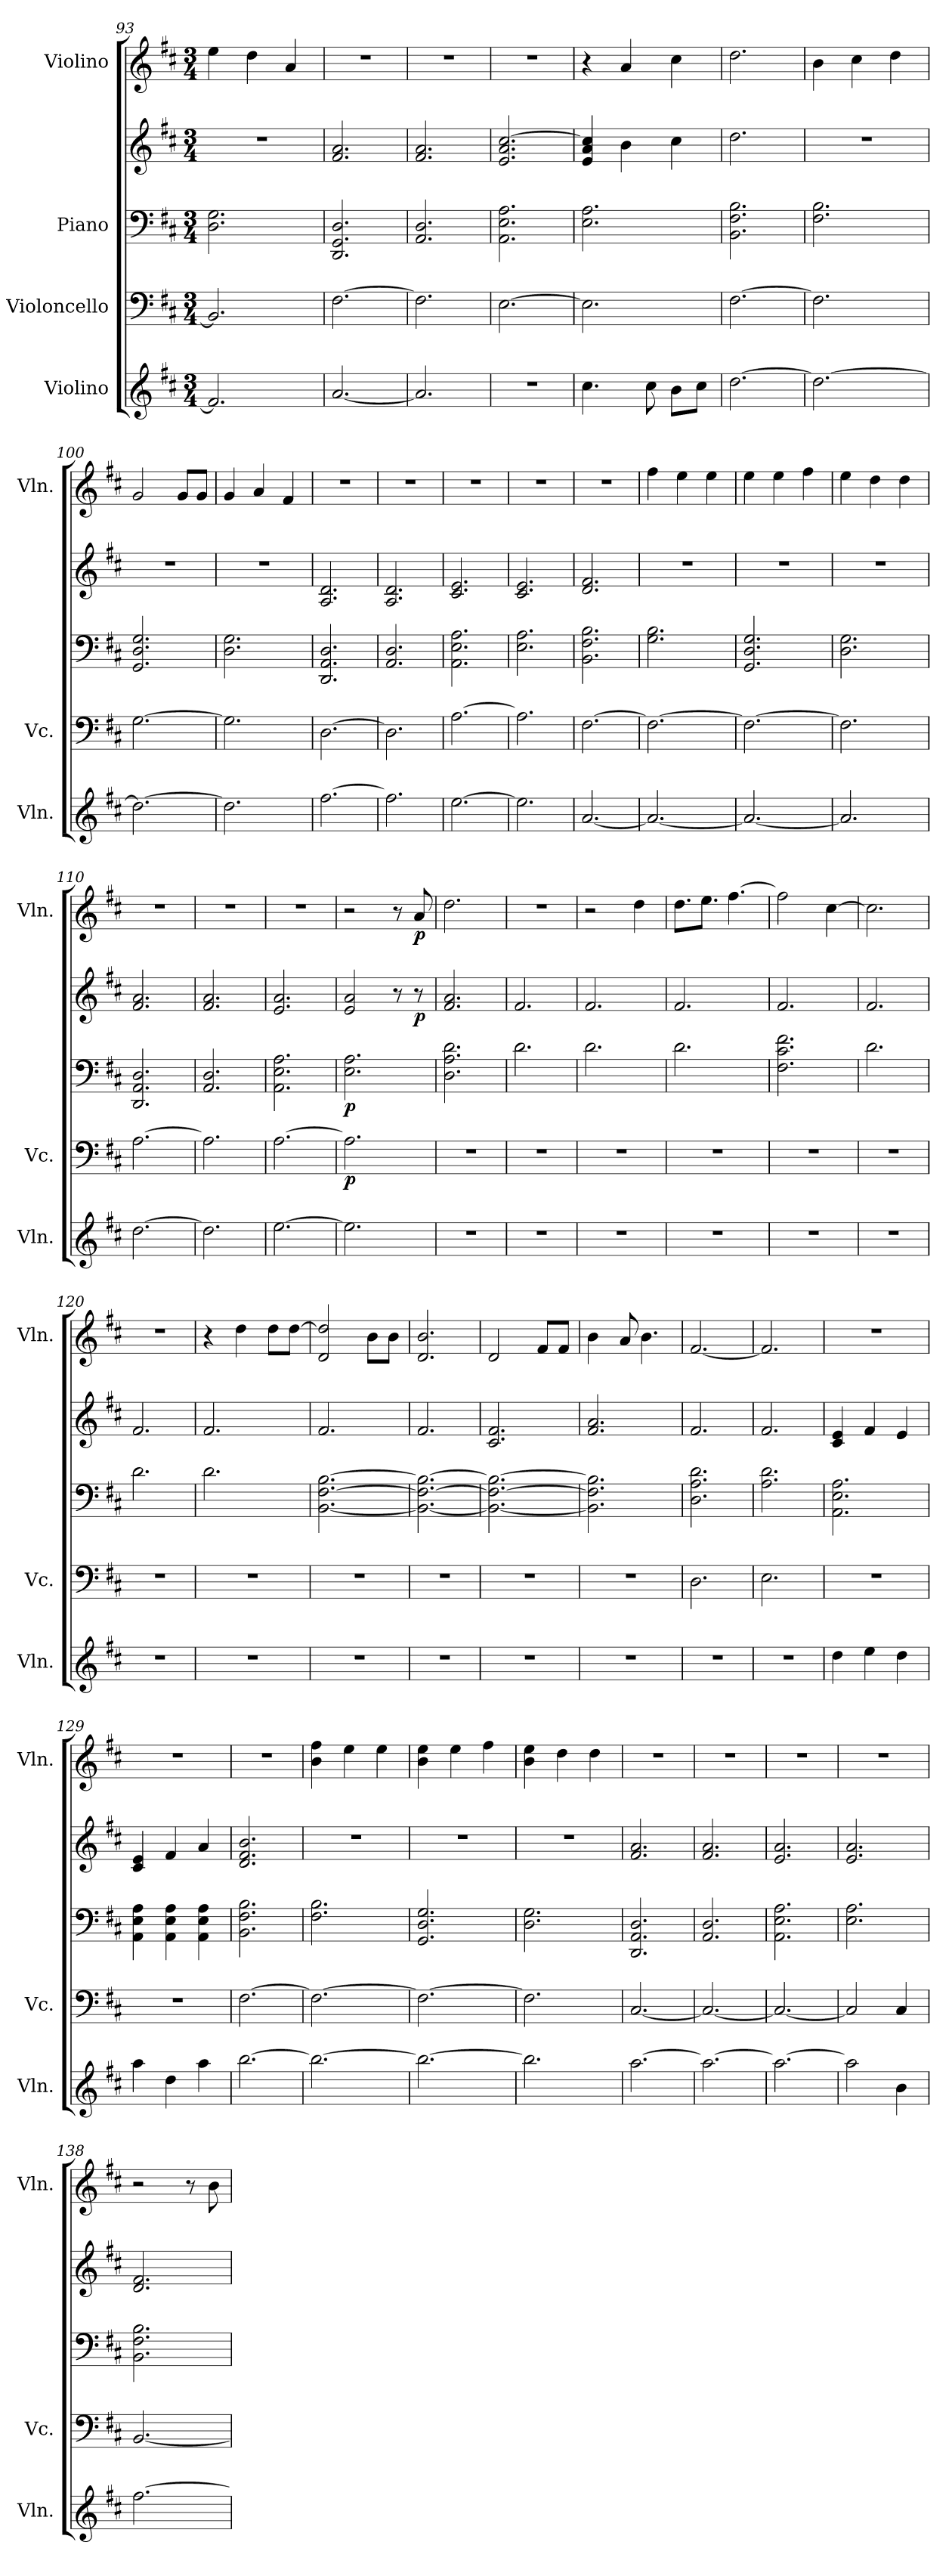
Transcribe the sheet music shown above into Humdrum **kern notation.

**kern	**kern	**dynam	**kern	**kern	**dynam	**kern	**dynam
*part4	*part3	*part3	*part2	*part2	*part2	*part1	*part1
*staff5	*staff4	*staff4	*staff3	*staff2	*staff2/3	*staff1	*staff1
*I"Violino	*I"Violoncello	*	*I"Piano	*	*	*I"Violino	*
*I'Vln.	*I'Vc.	*	*	*	*	*I'Vln.	*
*clefG2	*clefF4	*	*clefF4	*clefG2	*	*clefG2	*
*k[f#c#]	*k[f#c#]	*	*k[f#c#]	*k[f#c#]	*	*k[f#c#]	*
*M3/4	*M3/4	*	*M3/4	*M3/4	*	*M3/4	*
=93	=93	=93	=93	=93	=93	=93	=93
2.f#/]	2.BB/]	.	2.D\ 2.G\	2.r	.	4ee\	.
.	.	.	.	.	.	4dd\	.
.	.	.	.	.	.	4a/	.
!!LO:LB:g=z
=94	=94	=94	=94	=94	=94	=94	=94
[2.a/	[2.F#\	.	2.DD/ 2.GG/ 2.D/	2.f#/ 2.a/	.	2.r	.
=95	=95	=95	=95	=95	=95	=95	=95
2.a/]	2.F#\]	.	2.AA/ 2.D/	2.f#/ 2.a/	.	2.r	.
=96	=96	=96	=96	=96	=96	=96	=96
2.r	[2.E\	.	2.AA\ 2.E\ 2.A\	2.e/ 2.a/ [2.cc#/	.	2.r	.
=97	=97	=97	=97	=97	=97	=97	=97
4.cc#\	2.E\]	.	2.E\ 2.A\	4e/ 4a/ 4cc#/]	.	4r	.
.	.	.	.	4b\	.	4a/	.
8cc#\	.	.	.	.	.	.	.
8b\L	.	.	.	4cc#\	.	4cc#\	.
8cc#\J	.	.	.	.	.	.	.
=98	=98	=98	=98	=98	=98	=98	=98
[2.dd\	[2.F#\	.	2.BB\ 2.F#\ 2.B\	2.dd\	.	2.dd\	.
=99	=99	=99	=99	=99	=99	=99	=99
2.dd\_	2.F#\]	.	2.F#\ 2.B\	2.r	.	4b\	.
.	.	.	.	.	.	4cc#\	.
.	.	.	.	.	.	4dd\	.
=100	=100	=100	=100	=100	=100	=100	=100
2.dd\_	[2.G\	.	2.GG/ 2.D/ 2.G/	2.r	.	2g/	.
.	.	.	.	.	.	8g/L	.
.	.	.	.	.	.	8g/J	.
=101	=101	=101	=101	=101	=101	=101	=101
2.dd\]	2.G\]	.	2.D\ 2.G\	2.r	.	4g/	.
.	.	.	.	.	.	4a/	.
.	.	.	.	.	.	4f#/	.
=102	=102	=102	=102	=102	=102	=102	=102
[2.ff#\	[2.D\	.	2.DD/ 2.AA/ 2.D/	2.A/ 2.d/	.	2.r	.
=103	=103	=103	=103	=103	=103	=103	=103
2.ff#\]	2.D\]	.	2.AA/ 2.D/	2.A/ 2.d/	.	2.r	.
=104	=104	=104	=104	=104	=104	=104	=104
[2.ee\	[2.A\	.	2.AA\ 2.E\ 2.A\	2.c#/ 2.e/	.	2.r	.
=105	=105	=105	=105	=105	=105	=105	=105
2.ee\]	2.A\]	.	2.E\ 2.A\	2.c#/ 2.e/	.	2.r	.
=106	=106	=106	=106	=106	=106	=106	=106
[2.a/	[2.F#\	.	2.BB\ 2.F#\ 2.B\	2.d/ 2.f#/	.	2.r	.
=107	=107	=107	=107	=107	=107	=107	=107
2.a/_	2.F#\_	.	2.G\ 2.B\	2.r	.	4ff#\	.
.	.	.	.	.	.	4ee\	.
.	.	.	.	.	.	4ee\	.
!!LO:PB:g=z
=108	=108	=108	=108	=108	=108	=108	=108
2.a/_	2.F#\_	.	2.GG/ 2.D/ 2.G/	2.r	.	4ee\	.
.	.	.	.	.	.	4ee\	.
.	.	.	.	.	.	4ff#\	.
=109	=109	=109	=109	=109	=109	=109	=109
2.a/]	2.F#\]	.	2.D\ 2.G\	2.r	.	4ee\	.
.	.	.	.	.	.	4dd\	.
.	.	.	.	.	.	4dd\	.
=110	=110	=110	=110	=110	=110	=110	=110
[2.dd\	[2.A\	.	2.DD/ 2.AA/ 2.D/	2.f#/ 2.a/	.	2.r	.
=111	=111	=111	=111	=111	=111	=111	=111
2.dd\]	2.A\]	.	2.AA/ 2.D/	2.f#/ 2.a/	.	2.r	.
=112	=112	=112	=112	=112	=112	=112	=112
[2.ee\	[2.A\	.	2.AA\ 2.E\ 2.A\	2.e/ 2.a/	.	2.r	.
=113	=113	=113	=113	=113	=113	=113	=113
!	!	!LO:DY:b	!	!	!LO:DY:b=2	!	!
2.ee\]	2.A\]	p	2.E\ 2.A\	2e/ 2a/	p	2r	.
.	.	.	.	8r	.	8r	.
!	!	!	!	!	!LO:DY:b	!	!LO:DY:b
.	.	.	.	8r	p	8a/	p
=114	=114	=114	=114	=114	=114	=114	=114
2.r	2.r	.	2.D\ 2.A\ 2.d\	2.f#/ 2.a/	.	2.dd\	.
=115	=115	=115	=115	=115	=115	=115	=115
2.r	2.r	.	2.d\	2.f#/	.	2.r	.
=116	=116	=116	=116	=116	=116	=116	=116
2.r	2.r	.	2.d\	2.f#/	.	2r	.
.	.	.	.	.	.	4dd\	.
=117	=117	=117	=117	=117	=117	=117	=117
2.r	2.r	.	2.d\	2.f#/	.	8.dd\L	.
.	.	.	.	.	.	8.ee\J	.
.	.	.	.	.	.	[4.ff#\	.
=118	=118	=118	=118	=118	=118	=118	=118
2.r	2.r	.	2.F#\ 2.c#\ 2.f#\	2.f#/	.	2ff#\]	.
.	.	.	.	.	.	[4cc#\	.
=119	=119	=119	=119	=119	=119	=119	=119
2.r	2.r	.	2.d\	2.f#/	.	2.cc#\]	.
=120	=120	=120	=120	=120	=120	=120	=120
2.r	2.r	.	2.d\	2.f#/	.	2.r	.
!!LO:LB:g=z
=121	=121	=121	=121	=121	=121	=121	=121
2.r	2.r	.	2.d\	2.f#/	.	4r	.
.	.	.	.	.	.	4dd\	.
.	.	.	.	.	.	8dd\L	.
.	.	.	.	.	.	[8dd\J	.
=122	=122	=122	=122	=122	=122	=122	=122
2.r	2.r	.	[2.BB\ [2.F#\ [2.B\	2.f#/	.	2d/ 2dd/]	.
.	.	.	.	.	.	8b\L	.
.	.	.	.	.	.	8b\J	.
=123	=123	=123	=123	=123	=123	=123	=123
2.r	2.r	.	2.BB\_ 2.F#\_ 2.B\_	2.f#/	.	2.d/ 2.b/	.
=124	=124	=124	=124	=124	=124	=124	=124
2.r	2.r	.	2.BB\_ 2.F#\_ 2.B\_	2.c#/ 2.f#/	.	2d/	.
.	.	.	.	.	.	8f#/L	.
.	.	.	.	.	.	8f#/J	.
=125	=125	=125	=125	=125	=125	=125	=125
2.r	2.r	.	2.BB\] 2.F#\] 2.B\]	2.f#/ 2.a/	.	4b\	.
.	.	.	.	.	.	8a/	.
.	.	.	.	.	.	4.b\	.
=126	=126	=126	=126	=126	=126	=126	=126
2.r	2.D\	.	2.D\ 2.A\ 2.d\	2.f#/	.	[2.f#/	.
=127	=127	=127	=127	=127	=127	=127	=127
2.r	2.E\	.	2.A\ 2.d\	2.f#/	.	2.f#/]	.
=128	=128	=128	=128	=128	=128	=128	=128
4dd\	2.r	.	2.AA\ 2.E\ 2.A\	4c#/ 4e/	.	2.r	.
4ee\	.	.	.	4f#/	.	.	.
4dd\	.	.	.	4e/	.	.	.
=129	=129	=129	=129	=129	=129	=129	=129
4aa\	2.r	.	4AA\ 4E\ 4A\	4c#/ 4e/	.	2.r	.
4dd\	.	.	4AA\ 4E\ 4A\	4f#/	.	.	.
4aa\	.	.	4AA\ 4E\ 4A\	4a/	.	.	.
=130	=130	=130	=130	=130	=130	=130	=130
[2.bb\	[2.F#\	.	2.BB\ 2.F#\ 2.B\	2.d/ 2.f#/ 2.b/	.	2.r	.
=131	=131	=131	=131	=131	=131	=131	=131
2.bb\_	2.F#\_	.	2.F#\ 2.B\	2.r	.	4b\ 4ff#\	.
.	.	.	.	.	.	4ee\	.
.	.	.	.	.	.	4ee\	.
=132	=132	=132	=132	=132	=132	=132	=132
2.bb\_	2.F#\_	.	2.GG/ 2.D/ 2.G/	2.r	.	4b\ 4ee\	.
.	.	.	.	.	.	4ee\	.
.	.	.	.	.	.	4ff#\	.
!!LO:PB:g=z
=133	=133	=133	=133	=133	=133	=133	=133
2.bb\]	2.F#\]	.	2.D\ 2.G\	2.r	.	4b\ 4ee\	.
.	.	.	.	.	.	4dd\	.
.	.	.	.	.	.	4dd\	.
=134	=134	=134	=134	=134	=134	=134	=134
[2.aa\	[2.C#/	.	2.DD/ 2.AA/ 2.D/	2.f#/ 2.a/	.	2.r	.
=135	=135	=135	=135	=135	=135	=135	=135
2.aa\_	2.C#/_	.	2.AA/ 2.D/	2.f#/ 2.a/	.	2.r	.
=136	=136	=136	=136	=136	=136	=136	=136
2.aa\_	2.C#/_	.	2.AA\ 2.E\ 2.A\	2.e/ 2.a/	.	2.r	.
=137	=137	=137	=137	=137	=137	=137	=137
2aa\]	2C#/]	.	2.E\ 2.A\	2.e/ 2.a/	.	2.r	.
4b\	4C#/	.	.	.	.	.	.
=138	=138	=138	=138	=138	=138	=138	=138
[2.ff#\	[2.BB/	.	2.BB\ 2.F#\ 2.B\	2.d/ 2.f#/	.	2r	.
.	.	.	.	.	.	8r	.
.	.	.	.	.	.	8b\	.
=	=	=	=	=	=	=	=
*-	*-	*-	*-	*-	*-	*-	*-
